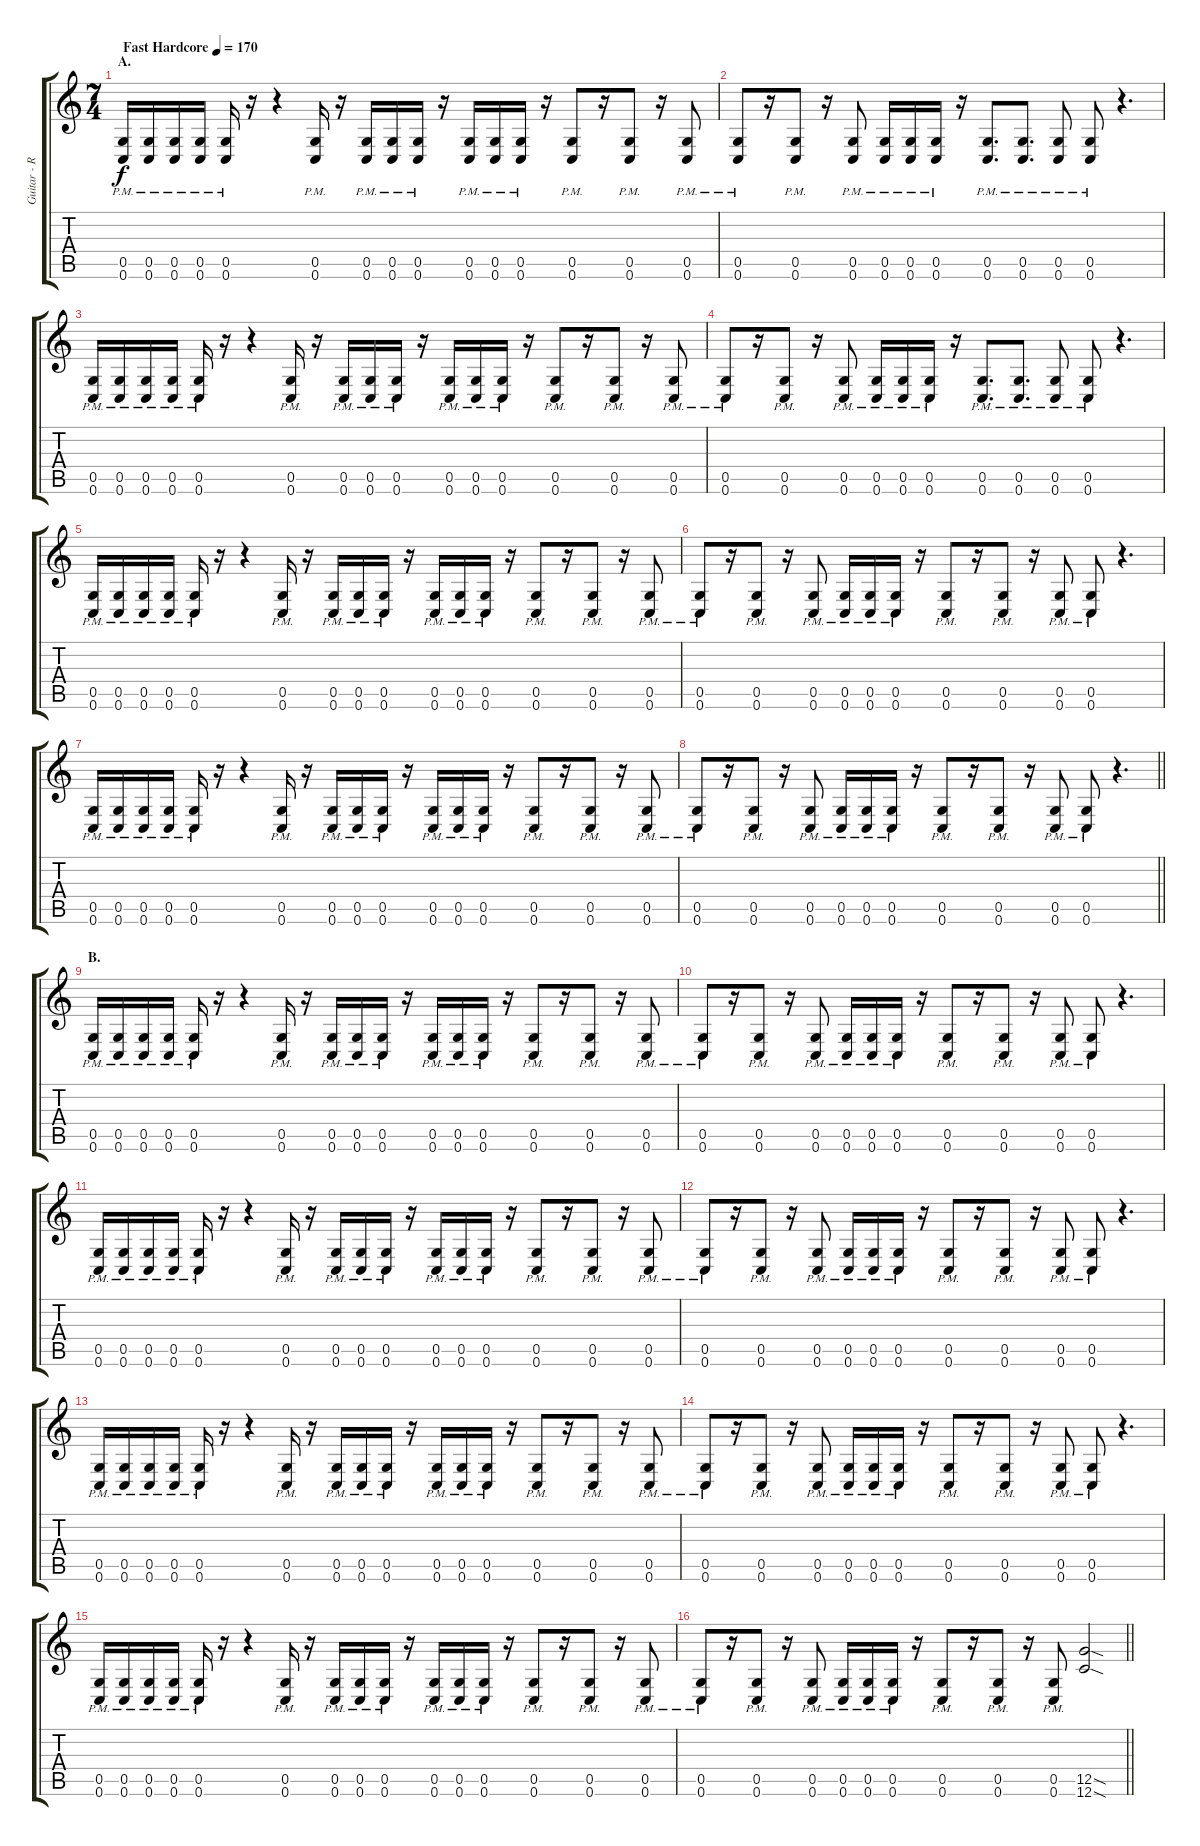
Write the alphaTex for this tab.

\track ("Guitar - Right" "Guitar - R") {instrument distortionguitar}
\staff {score tabs}
\tuning (D4 A3 F3 C3 G2 C2) {hide}
\ts (7 4)
\section ("" "A.")
\tempo (170 "Fast Hardcore")
\clef g2
\ks c
(0.5{pm} 0.6{pm}).16{dy f instrument distortionguitar} (0.5{pm} 0.6{pm}).16 (0.5{pm} 0.6{pm}).16 (0.5{pm} 0.6{pm}).16 (0.5{pm} 0.6{pm}).16 r.16 r.4 (0.5{pm} 0.6{pm}).16 r.16 (0.5{pm} 0.6{pm}).16 (0.5{pm} 0.6{pm}).16 (0.5{pm} 0.6{pm}).16 r.16 (0.5{pm} 0.6{pm}).16 (0.5{pm} 0.6{pm}).16 (0.5{pm} 0.6{pm}).16 r.16 (0.5{pm} 0.6{pm}).8 r.16 (0.5{pm} 0.6{pm}).8 r.16 (0.5{pm} 0.6{pm}).8 |
(0.5{pm} 0.6{pm}).8 r.16 (0.5{pm} 0.6{pm}).8 r.16 (0.5{pm} 0.6{pm}).8 (0.5{pm} 0.6{pm}).16 (0.5{pm} 0.6{pm}).16 (0.5{pm} 0.6{pm}).16 r.16 (0.5{pm} 0.6{pm}).8{d} (0.5{pm} 0.6{pm}).8{d} (0.5{pm} 0.6{pm}).8 (0.5{pm} 0.6{pm}).8 r.4{d} |
(0.5{pm} 0.6{pm}).16 (0.5{pm} 0.6{pm}).16 (0.5{pm} 0.6{pm}).16 (0.5{pm} 0.6{pm}).16 (0.5{pm} 0.6{pm}).16 r.16 r.4 (0.5{pm} 0.6{pm}).16 r.16 (0.5{pm} 0.6{pm}).16 (0.5{pm} 0.6{pm}).16 (0.5{pm} 0.6{pm}).16 r.16 (0.5{pm} 0.6{pm}).16 (0.5{pm} 0.6{pm}).16 (0.5{pm} 0.6{pm}).16 r.16 (0.5{pm} 0.6{pm}).8 r.16 (0.5{pm} 0.6{pm}).8 r.16 (0.5{pm} 0.6{pm}).8 |
(0.5{pm} 0.6{pm}).8 r.16 (0.5{pm} 0.6{pm}).8 r.16 (0.5{pm} 0.6{pm}).8 (0.5{pm} 0.6{pm}).16 (0.5{pm} 0.6{pm}).16 (0.5{pm} 0.6{pm}).16 r.16 (0.5{pm} 0.6{pm}).8{d} (0.5{pm} 0.6{pm}).8{d} (0.5{pm} 0.6{pm}).8 (0.5{pm} 0.6{pm}).8 r.4{d} |
(0.5{pm} 0.6{pm}).16 (0.5{pm} 0.6{pm}).16 (0.5{pm} 0.6{pm}).16 (0.5{pm} 0.6{pm}).16 (0.5{pm} 0.6{pm}).16 r.16 r.4 (0.5{pm} 0.6{pm}).16 r.16 (0.5{pm} 0.6{pm}).16 (0.5{pm} 0.6{pm}).16 (0.5{pm} 0.6{pm}).16 r.16 (0.5{pm} 0.6{pm}).16 (0.5{pm} 0.6{pm}).16 (0.5{pm} 0.6{pm}).16 r.16 (0.5{pm} 0.6{pm}).8 r.16 (0.5{pm} 0.6{pm}).8 r.16 (0.5{pm} 0.6{pm}).8 |
(0.5{pm} 0.6{pm}).8 r.16 (0.5{pm} 0.6{pm}).8 r.16 (0.5{pm} 0.6{pm}).8 (0.5{pm} 0.6{pm}).16 (0.5{pm} 0.6{pm}).16 (0.5{pm} 0.6{pm}).16 r.16 (0.5{pm} 0.6{pm}).8 r.16 (0.5{pm} 0.6{pm}).8 r.16 (0.5{pm} 0.6{pm}).8 (0.5{pm} 0.6{pm}).8 r.4{d} |
(0.5{pm} 0.6{pm}).16 (0.5{pm} 0.6{pm}).16 (0.5{pm} 0.6{pm}).16 (0.5{pm} 0.6{pm}).16 (0.5{pm} 0.6{pm}).16 r.16 r.4 (0.5{pm} 0.6{pm}).16 r.16 (0.5{pm} 0.6{pm}).16 (0.5{pm} 0.6{pm}).16 (0.5{pm} 0.6{pm}).16 r.16 (0.5{pm} 0.6{pm}).16 (0.5{pm} 0.6{pm}).16 (0.5{pm} 0.6{pm}).16 r.16 (0.5{pm} 0.6{pm}).8 r.16 (0.5{pm} 0.6{pm}).8 r.16 (0.5{pm} 0.6{pm}).8 |
\barLineRight lightlight
(0.5{pm} 0.6{pm}).8 r.16 (0.5{pm} 0.6{pm}).8 r.16 (0.5{pm} 0.6{pm}).8 (0.5{pm} 0.6{pm}).16 (0.5{pm} 0.6{pm}).16 (0.5{pm} 0.6{pm}).16 r.16 (0.5{pm} 0.6{pm}).8 r.16 (0.5{pm} 0.6{pm}).8 r.16 (0.5{pm} 0.6{pm}).8 (0.5{pm} 0.6{pm}).8 r.4{d} |
\section ("" "B.")
(0.5{pm} 0.6{pm}).16 (0.5{pm} 0.6{pm}).16 (0.5{pm} 0.6{pm}).16 (0.5{pm} 0.6{pm}).16 (0.5{pm} 0.6{pm}).16 r.16 r.4 (0.5{pm} 0.6{pm}).16 r.16 (0.5{pm} 0.6{pm}).16 (0.5{pm} 0.6{pm}).16 (0.5{pm} 0.6{pm}).16 r.16 (0.5{pm} 0.6{pm}).16 (0.5{pm} 0.6{pm}).16 (0.5{pm} 0.6{pm}).16 r.16 (0.5{pm} 0.6{pm}).8 r.16 (0.5{pm} 0.6{pm}).8 r.16 (0.5{pm} 0.6{pm}).8 |
(0.5{pm} 0.6{pm}).8 r.16 (0.5{pm} 0.6{pm}).8 r.16 (0.5{pm} 0.6{pm}).8 (0.5{pm} 0.6{pm}).16 (0.5{pm} 0.6{pm}).16 (0.5{pm} 0.6{pm}).16 r.16 (0.5{pm} 0.6{pm}).8 r.16 (0.5{pm} 0.6{pm}).8 r.16 (0.5{pm} 0.6{pm}).8 (0.5{pm} 0.6{pm}).8 r.4{d} |
(0.5{pm} 0.6{pm}).16 (0.5{pm} 0.6{pm}).16 (0.5{pm} 0.6{pm}).16 (0.5{pm} 0.6{pm}).16 (0.5{pm} 0.6{pm}).16 r.16 r.4 (0.5{pm} 0.6{pm}).16 r.16 (0.5{pm} 0.6{pm}).16 (0.5{pm} 0.6{pm}).16 (0.5{pm} 0.6{pm}).16 r.16 (0.5{pm} 0.6{pm}).16 (0.5{pm} 0.6{pm}).16 (0.5{pm} 0.6{pm}).16 r.16 (0.5{pm} 0.6{pm}).8 r.16 (0.5{pm} 0.6{pm}).8 r.16 (0.5{pm} 0.6{pm}).8 |
(0.5{pm} 0.6{pm}).8 r.16 (0.5{pm} 0.6{pm}).8 r.16 (0.5{pm} 0.6{pm}).8 (0.5{pm} 0.6{pm}).16 (0.5{pm} 0.6{pm}).16 (0.5{pm} 0.6{pm}).16 r.16 (0.5{pm} 0.6{pm}).8 r.16 (0.5{pm} 0.6{pm}).8 r.16 (0.5{pm} 0.6{pm}).8 (0.5{pm} 0.6{pm}).8 r.4{d} |
(0.5{pm} 0.6{pm}).16 (0.5{pm} 0.6{pm}).16 (0.5{pm} 0.6{pm}).16 (0.5{pm} 0.6{pm}).16 (0.5{pm} 0.6{pm}).16 r.16 r.4 (0.5{pm} 0.6{pm}).16 r.16 (0.5{pm} 0.6{pm}).16 (0.5{pm} 0.6{pm}).16 (0.5{pm} 0.6{pm}).16 r.16 (0.5{pm} 0.6{pm}).16 (0.5{pm} 0.6{pm}).16 (0.5{pm} 0.6{pm}).16 r.16 (0.5{pm} 0.6{pm}).8 r.16 (0.5{pm} 0.6{pm}).8 r.16 (0.5{pm} 0.6{pm}).8 |
(0.5{pm} 0.6{pm}).8 r.16 (0.5{pm} 0.6{pm}).8 r.16 (0.5{pm} 0.6{pm}).8 (0.5{pm} 0.6{pm}).16 (0.5{pm} 0.6{pm}).16 (0.5{pm} 0.6{pm}).16 r.16 (0.5{pm} 0.6{pm}).8 r.16 (0.5{pm} 0.6{pm}).8 r.16 (0.5{pm} 0.6{pm}).8 (0.5{pm} 0.6{pm}).8 r.4{d} |
(0.5{pm} 0.6{pm}).16 (0.5{pm} 0.6{pm}).16 (0.5{pm} 0.6{pm}).16 (0.5{pm} 0.6{pm}).16 (0.5{pm} 0.6{pm}).16 r.16 r.4 (0.5{pm} 0.6{pm}).16 r.16 (0.5{pm} 0.6{pm}).16 (0.5{pm} 0.6{pm}).16 (0.5{pm} 0.6{pm}).16 r.16 (0.5{pm} 0.6{pm}).16 (0.5{pm} 0.6{pm}).16 (0.5{pm} 0.6{pm}).16 r.16 (0.5{pm} 0.6{pm}).8 r.16 (0.5{pm} 0.6{pm}).8 r.16 (0.5{pm} 0.6{pm}).8 |
\barLineRight lightlight
(0.5{pm} 0.6{pm}).8 r.16 (0.5{pm} 0.6{pm}).8 r.16 (0.5{pm} 0.6{pm}).8 (0.5{pm} 0.6{pm}).16 (0.5{pm} 0.6{pm}).16 (0.5{pm} 0.6{pm}).16 r.16 (0.5{pm} 0.6{pm}).8 r.16 (0.5{pm} 0.6{pm}).8 r.16 (0.5{pm} 0.6{pm}).8 (12.5{sod} 12.6{sod}).2
